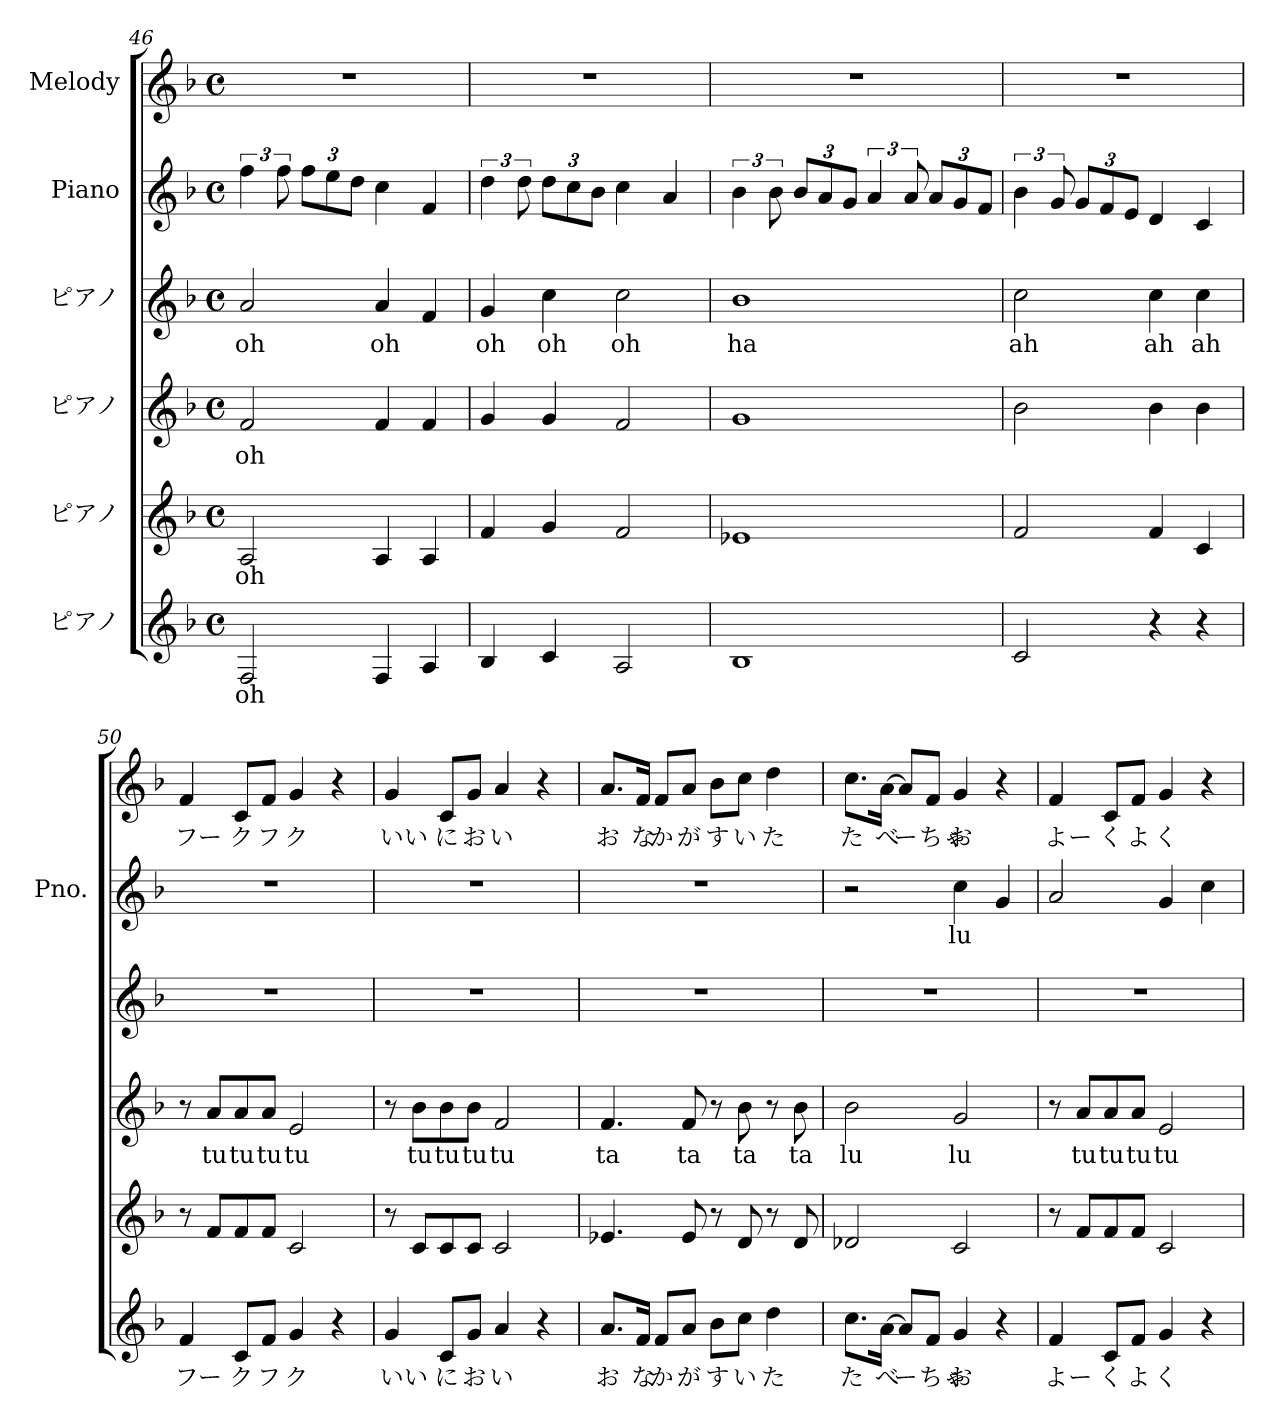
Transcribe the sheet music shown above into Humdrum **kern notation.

**kern	**text	**kern	**text	**kern	**text	**kern	**text	**kern	**text	**kern	**text
*part6	*part6	*part5	*part5	*part4	*part4	*part3	*part3	*part2	*part2	*part1	*part1
*staff6	*staff6	*staff5	*staff5	*staff4	*staff4	*staff3	*staff3	*staff2	*staff2	*staff1	*staff1
*I"ピアノ	*	*I"ピアノ	*	*I"ピアノ	*	*I"ピアノ	*	*I"Piano	*	*I"Melody	*
*	*	*	*	*	*	*	*	*I'Pno.	*	*	*
*clefG2	*	*clefG2	*	*clefG2	*	*clefG2	*	*clefG2	*	*clefG2	*
*k[b-]	*	*k[b-]	*	*k[b-]	*	*k[b-]	*	*k[b-]	*	*k[b-]	*
*M4/4	*	*M4/4	*	*M4/4	*	*M4/4	*	*M4/4	*	*M4/4	*
*met(c)	*	*met(c)	*	*met(c)	*	*met(c)	*	*met(c)	*	*met(c)	*
=46	=46	=46	=46	=46	=46	=46	=46	=46	=46	=46	=46
2F	oh	2A	oh	2f	oh	2a	oh	6ff	.	1r	.
.	.	.	.	.	.	.	.	12ff	.	.	.
.	.	.	.	.	.	.	.	12ffL	.	.	.
.	.	.	.	.	.	.	.	12ee	.	.	.
.	.	.	.	.	.	.	.	12ddJ	.	.	.
4F	.	4A	.	4f	.	4a	oh	4cc	.	.	.
4A	.	4A	.	4f	.	4f	.	4f	.	.	.
=47	=47	=47	=47	=47	=47	=47	=47	=47	=47	=47	=47
4B-	.	4f	.	4g	.	4g	oh	6dd	.	1r	.
.	.	.	.	.	.	.	.	12dd	.	.	.
4c	.	4g	.	4g	.	4cc	oh	12ddL	.	.	.
.	.	.	.	.	.	.	.	12cc	.	.	.
.	.	.	.	.	.	.	.	12b-J	.	.	.
2A	.	2f	.	2f	.	2cc	oh	4cc	.	.	.
.	.	.	.	.	.	.	.	4a	.	.	.
=48	=48	=48	=48	=48	=48	=48	=48	=48	=48	=48	=48
1B-	.	1e-X	.	1g	.	1b-	ha	6b-	.	1r	.
.	.	.	.	.	.	.	.	12b-	.	.	.
.	.	.	.	.	.	.	.	12b-L	.	.	.
.	.	.	.	.	.	.	.	12a	.	.	.
.	.	.	.	.	.	.	.	12gJ	.	.	.
.	.	.	.	.	.	.	.	6a	.	.	.
.	.	.	.	.	.	.	.	12a	.	.	.
.	.	.	.	.	.	.	.	12aL	.	.	.
.	.	.	.	.	.	.	.	12g	.	.	.
.	.	.	.	.	.	.	.	12fJ	.	.	.
=49	=49	=49	=49	=49	=49	=49	=49	=49	=49	=49	=49
2c	.	2f	.	2b-	.	2cc	ah	6b-	.	1r	.
.	.	.	.	.	.	.	.	12g	.	.	.
.	.	.	.	.	.	.	.	12gL	.	.	.
.	.	.	.	.	.	.	.	12f	.	.	.
.	.	.	.	.	.	.	.	12eJ	.	.	.
4r	.	4f	.	4b-	.	4cc	ah	4d	.	.	.
4r	.	4c	.	4b-	.	4cc	ah	4c	.	.	.
=50	=50	=50	=50	=50	=50	=50	=50	=50	=50	=50	=50
4f	フー	8r	.	8r	.	1r	.	1r	.	4f	フー
.	.	8fL	.	8aL	tu	.	.	.	.	.	.
8cL	ク	8f	.	8a	tu	.	.	.	.	8cL	ク
8fJ	フ	8fJ	.	8aJ	tu	.	.	.	.	8fJ	フ
4g	ク	2c	.	2e	tu	.	.	.	.	4g	ク
4r	.	.	.	.	.	.	.	.	.	4r	.
=51	=51	=51	=51	=51	=51	=51	=51	=51	=51	=51	=51
4g	いい	8r	.	8r	.	1r	.	1r	.	4g	いい
.	.	8cL	.	8b-L	tu	.	.	.	.	.	.
8cL	に	8c	.	8b-	tu	.	.	.	.	8cL	に
8gJ	お	8cJ	.	8b-J	tu	.	.	.	.	8gJ	お
4a	い	2c	.	2f	tu	.	.	.	.	4a	い
4r	.	.	.	.	.	.	.	.	.	4r	.
=52	=52	=52	=52	=52	=52	=52	=52	=52	=52	=52	=52
8.aL	お	4.e-X	.	4.f	ta	1r	.	1r	.	8.aL	お
16fJk	な	.	.	.	.	.	.	.	.	16fJk	な
8fL	か	.	.	.	.	.	.	.	.	8fL	か
8aJ	が	8e-	.	8f	ta	.	.	.	.	8aJ	が
8b-L	す	8r	.	8r	.	.	.	.	.	8b-L	す
8ccJ	い	8d	.	8b-	ta	.	.	.	.	8ccJ	い
4dd	た	8r	.	8r	.	.	.	.	.	4dd	た
.	.	8d	.	8b-	ta	.	.	.	.	.	.
=53	=53	=53	=53	=53	=53	=53	=53	=53	=53	=53	=53
8.ccL	た	2d-X	.	2b-	lu	1r	.	2r	.	8.ccL	た
[16aJk	べ	.	.	.	.	.	.	.	.	[16aJk	べ
8aL]	ー	.	.	.	.	.	.	.	.	8aL]	ー
8fJ	ちゃ	.	.	.	.	.	.	.	.	8fJ	ちゃ
4g	お	2c	.	2g	lu	.	.	4cc	lu	4g	お
4r	.	.	.	.	.	.	.	4g	.	4r	.
=54	=54	=54	=54	=54	=54	=54	=54	=54	=54	=54	=54
4f	よー	8r	.	8r	.	1r	.	2a	.	4f	よー
.	.	8fL	.	8aL	tu	.	.	.	.	.	.
8cL	く	8f	.	8a	tu	.	.	.	.	8cL	く
8fJ	よ	8fJ	.	8aJ	tu	.	.	.	.	8fJ	よ
4g	く	2c	.	2e	tu	.	.	4g	.	4g	く
4r	.	.	.	.	.	.	.	4cc	.	4r	.
=	=	=	=	=	=	=	=	=	=	=	=
*-	*-	*-	*-	*-	*-	*-	*-	*-	*-	*-	*-
